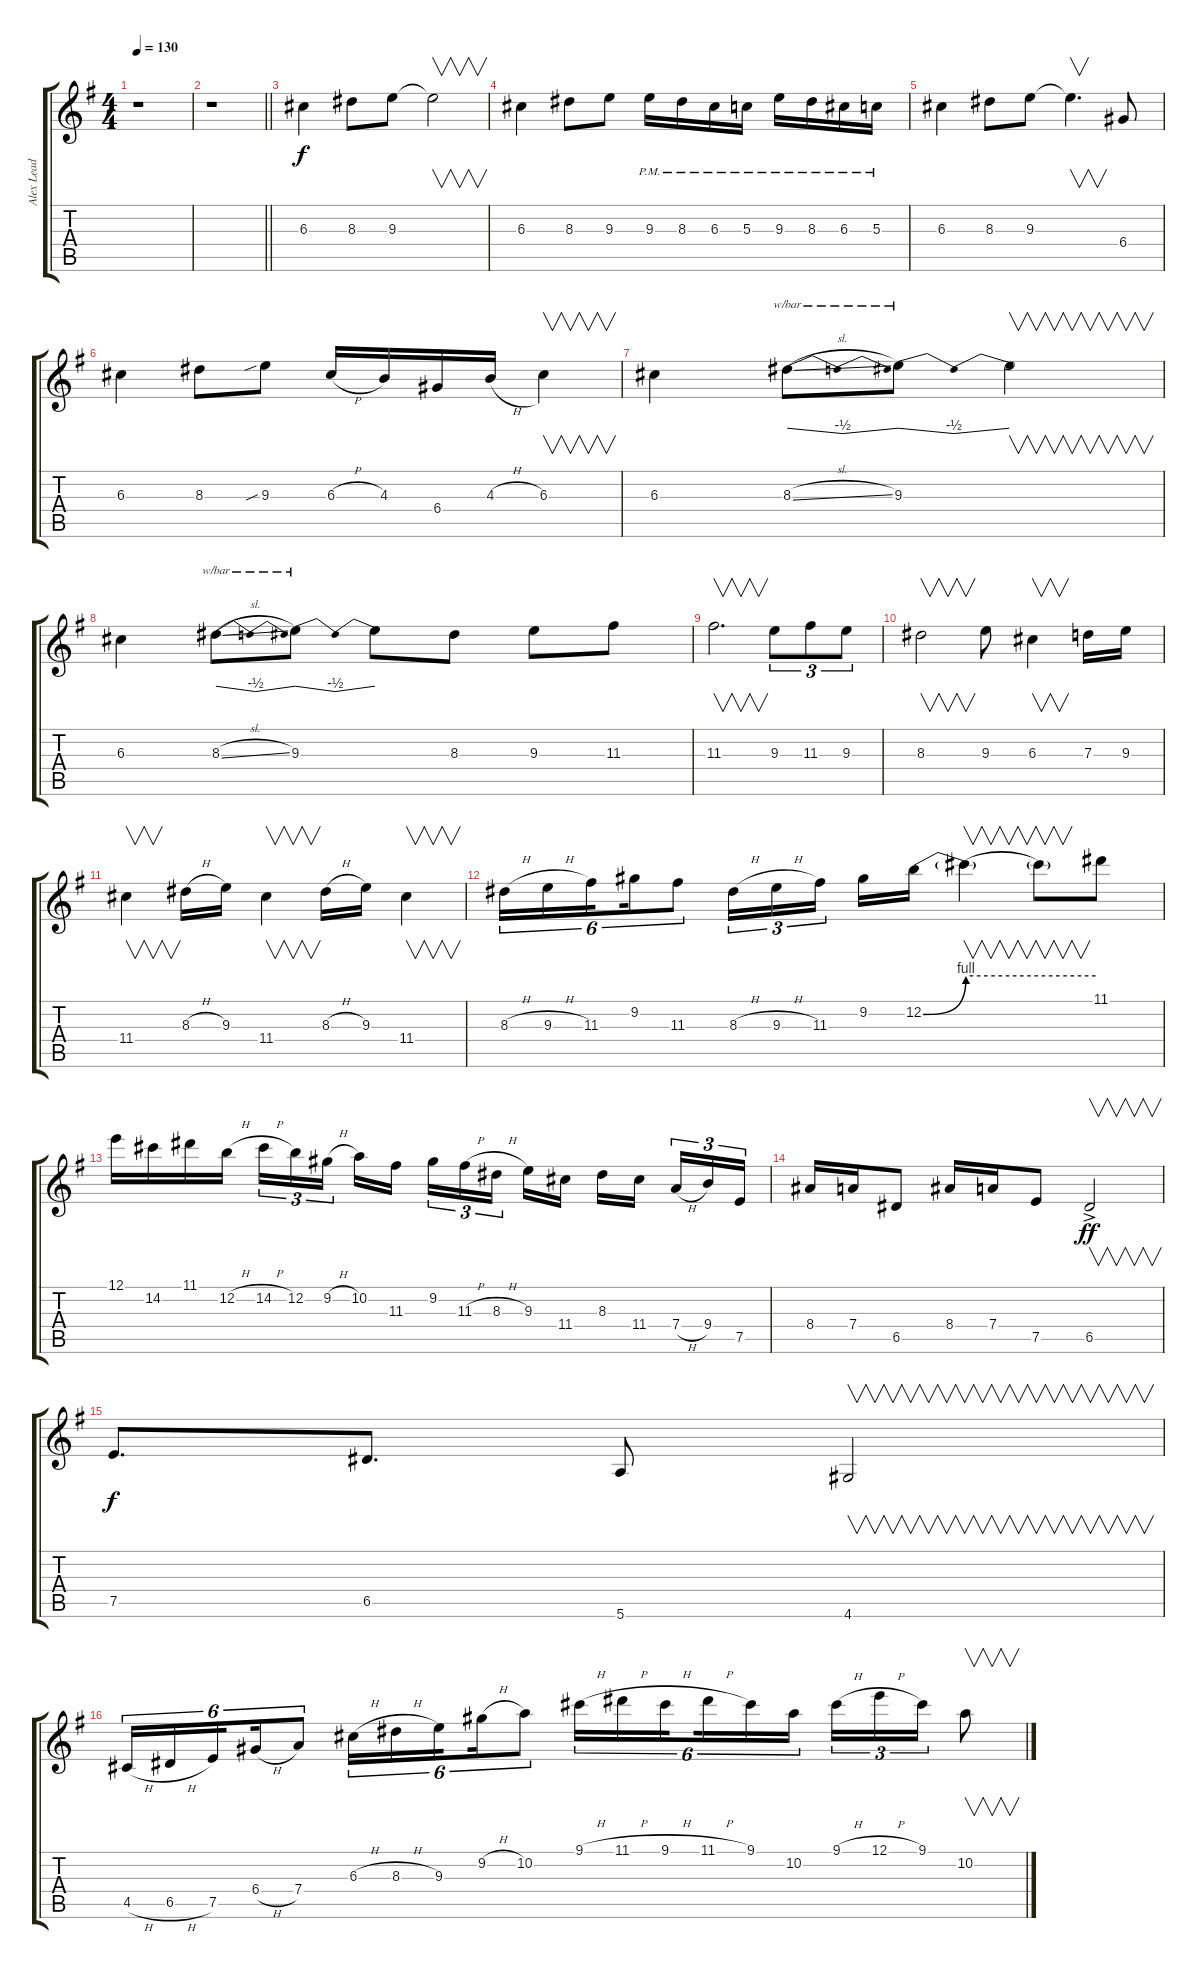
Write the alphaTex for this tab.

\track ("Alex Lead Guitar" "Alex Lead ") {instrument distortionguitar}
\staff {score tabs}
\tuning (E4 B3 G3 D3 A2 E2) {hide}
\ts (4 4)
\tempo 130
\clef g2
\ks g
r.1{dy f} |
\barLineRight lightlight
r.1 |
6.3.4 8.3.8 9.3.8 9.3{t}.2{v} |
6.3.4 8.3.8 9.3.8 9.3{pm}.16 8.3{pm}.16 6.3{pm}.16 5.3{pm}.16 9.3{pm}.16 8.3{pm}.16 6.3{pm}.16 5.3{pm}.16 |
6.3.4 8.3.8 9.3.8 9.3{t}.4{v d} 6.4.8 |
6.3.4 8.3.8 9.3{sib}.8 6.3{h}.16 4.3.16 6.4.16 4.3{h}.16 6.3.4{v} |
6.3.4 8.3{sl}.8{tbe (dip default 0 0 30 -2 60 0)} 9.3.8{tbe (dip default 0 0 30 -2 60 0)} 9.3{t}.2{v} |
6.3.4 8.3{sl}.8{tbe (dip default 0 0 30 -2 60 0)} 9.3.8{tbe (dip default 0 0 30 -2 60 0)} 9.3{t}.8 8.3.8 9.3.8 11.3.8 |
11.3.2{v d} 9.3.8{tu (3 2)} 11.3.8{tu (3 2)} 9.3.8{tu (3 2)} |
8.3.2{v} 9.3.8 6.3.4{v} 7.3.16 9.3.16 |
11.4.4{v} 8.3{h}.16 9.3.16 11.4.4{v} 8.3{h}.16 9.3.16 11.4.4{v} |
8.3{h}.16{tu (6 4)} 9.3{h}.16{tu (6 4)} 11.3.16{tu (6 4) beam splitsecondary} 9.2.16{tu (6 4)} 11.3.8{tu (6 4)} 8.3{h}.16{tu (3 2)} 9.3{h}.16{tu (3 2)} 11.3.16{tu (3 2) beam splitsecondary} 9.2.16 12.2{be (bend 0 0 60 4)}.16 12.2{be (hold 0 4 60 4) t}.4{v} 12.2{t}.8{v} 11.1.8 |
12.1.16 14.2.16 11.1.16 12.2{h}.16 14.2{h}.16{tu (3 2)} 12.2.16{tu (3 2)} 9.2{h}.16{tu (3 2) beam splitsecondary} 10.2.16 11.3.16 9.2.16{tu (3 2)} 11.3{h}.16{tu (3 2)} 8.3{h}.16{tu (3 2) beam splitsecondary} 9.3.16 11.4.16 8.3.16 11.4.16{beam splitsecondary} 7.4{h}.16{tu (3 2)} 9.4.16{tu (3 2)} 7.5.16{tu (3 2)} |
8.4.16 7.4.16 6.5.8 8.4.16 7.4.16 7.5.8 6.5{ac}.2{v dy ff} |
7.5.8{d dy f} 6.5.8{d} 5.6.8 4.6.2{v} |
4.5{h}.16{tu (6 4)} 6.5{h}.16{tu (6 4)} 7.5.16{tu (6 4) beam splitsecondary} 6.4{h}.16{tu (6 4)} 7.4.8{tu (6 4)} 6.3{h}.16{tu (6 4)} 8.3{h}.16{tu (6 4)} 9.3.16{tu (6 4) beam splitsecondary} 9.2{h}.16{tu (6 4)} 10.2.8{tu (6 4)} 9.1{h}.16{tu (6 4)} 11.1{h}.16{tu (6 4)} 9.1{h}.16{tu (6 4) beam splitsecondary} 11.1{h}.16{tu (6 4)} 9.1.16{tu (6 4)} 10.2.16{tu (6 4)} 9.1{h}.16{tu (3 2)} 12.1{h}.16{tu (3 2)} 9.1.16{tu (3 2)} 10.2.8{v}
